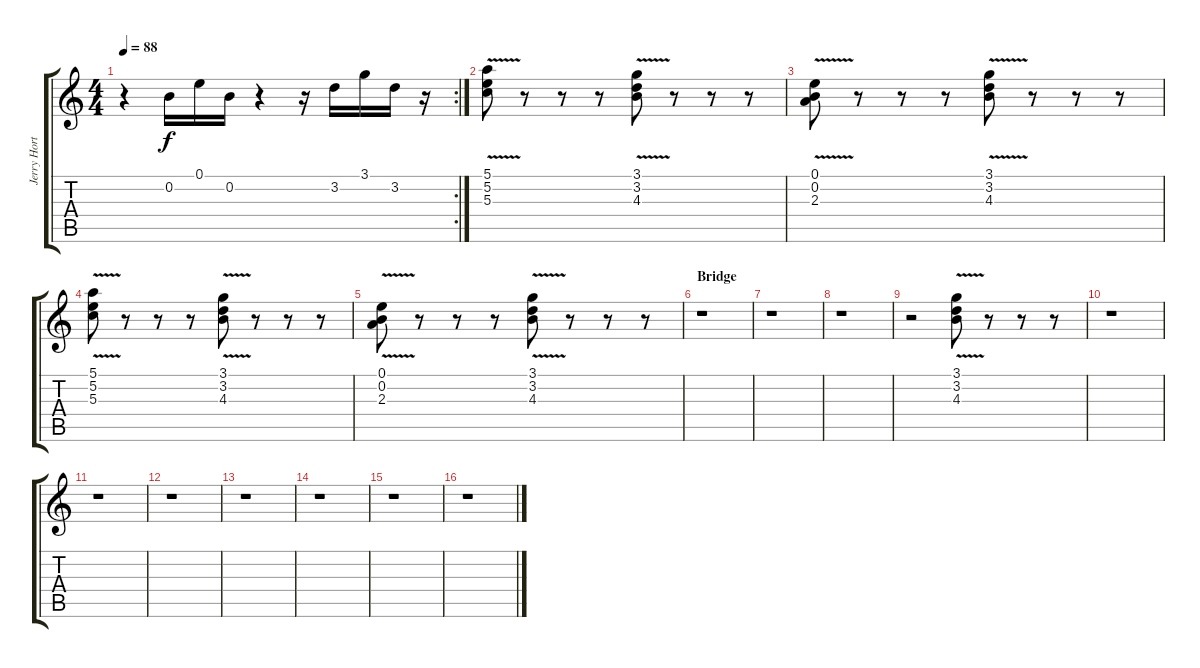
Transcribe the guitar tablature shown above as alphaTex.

\track ("Jerry Horton" "Jerry Hort") {instrument overdrivenguitar}
\staff {score tabs}
\tuning (E4 B3 G3 D3 A2 E2) {hide}
\rc 2
\ts (4 4)
\tempo 88
\clef g2
\ks c
r.4{dy f} 0.2.16 0.1.16 0.2.16 r.4 r.16 3.2.16 3.1.16 3.2.16 r.16 |
(5.1{v} 5.2{v} 5.3{v}).8{instrument overdrivenguitar} r.8 r.8 r.8 (3.1{v} 3.2{v} 4.3{v}).8 r.8 r.8 r.8 |
(0.1{v} 0.2{v} 2.3{v}).8 r.8 r.8 r.8 (3.1{v} 3.2{v} 4.3{v}).8 r.8 r.8 r.8 |
(5.1{v} 5.2{v} 5.3{v}).8 r.8 r.8 r.8 (3.1{v} 3.2{v} 4.3{v}).8 r.8 r.8 r.8 |
(0.1{v} 0.2{v} 2.3{v}).8 r.8 r.8 r.8 (3.1{v} 3.2{v} 4.3{v}).8 r.8 r.8 r.8 |
\section ("" "Bridge")
r.1 |
r.1 |
r.1 |
r.2 (3.1{v} 3.2{v} 4.3{v}).8 r.8 r.8 r.8 |
r.1 |
r.1 |
r.1 |
r.1 |
r.1 |
r.1 |
r.1
